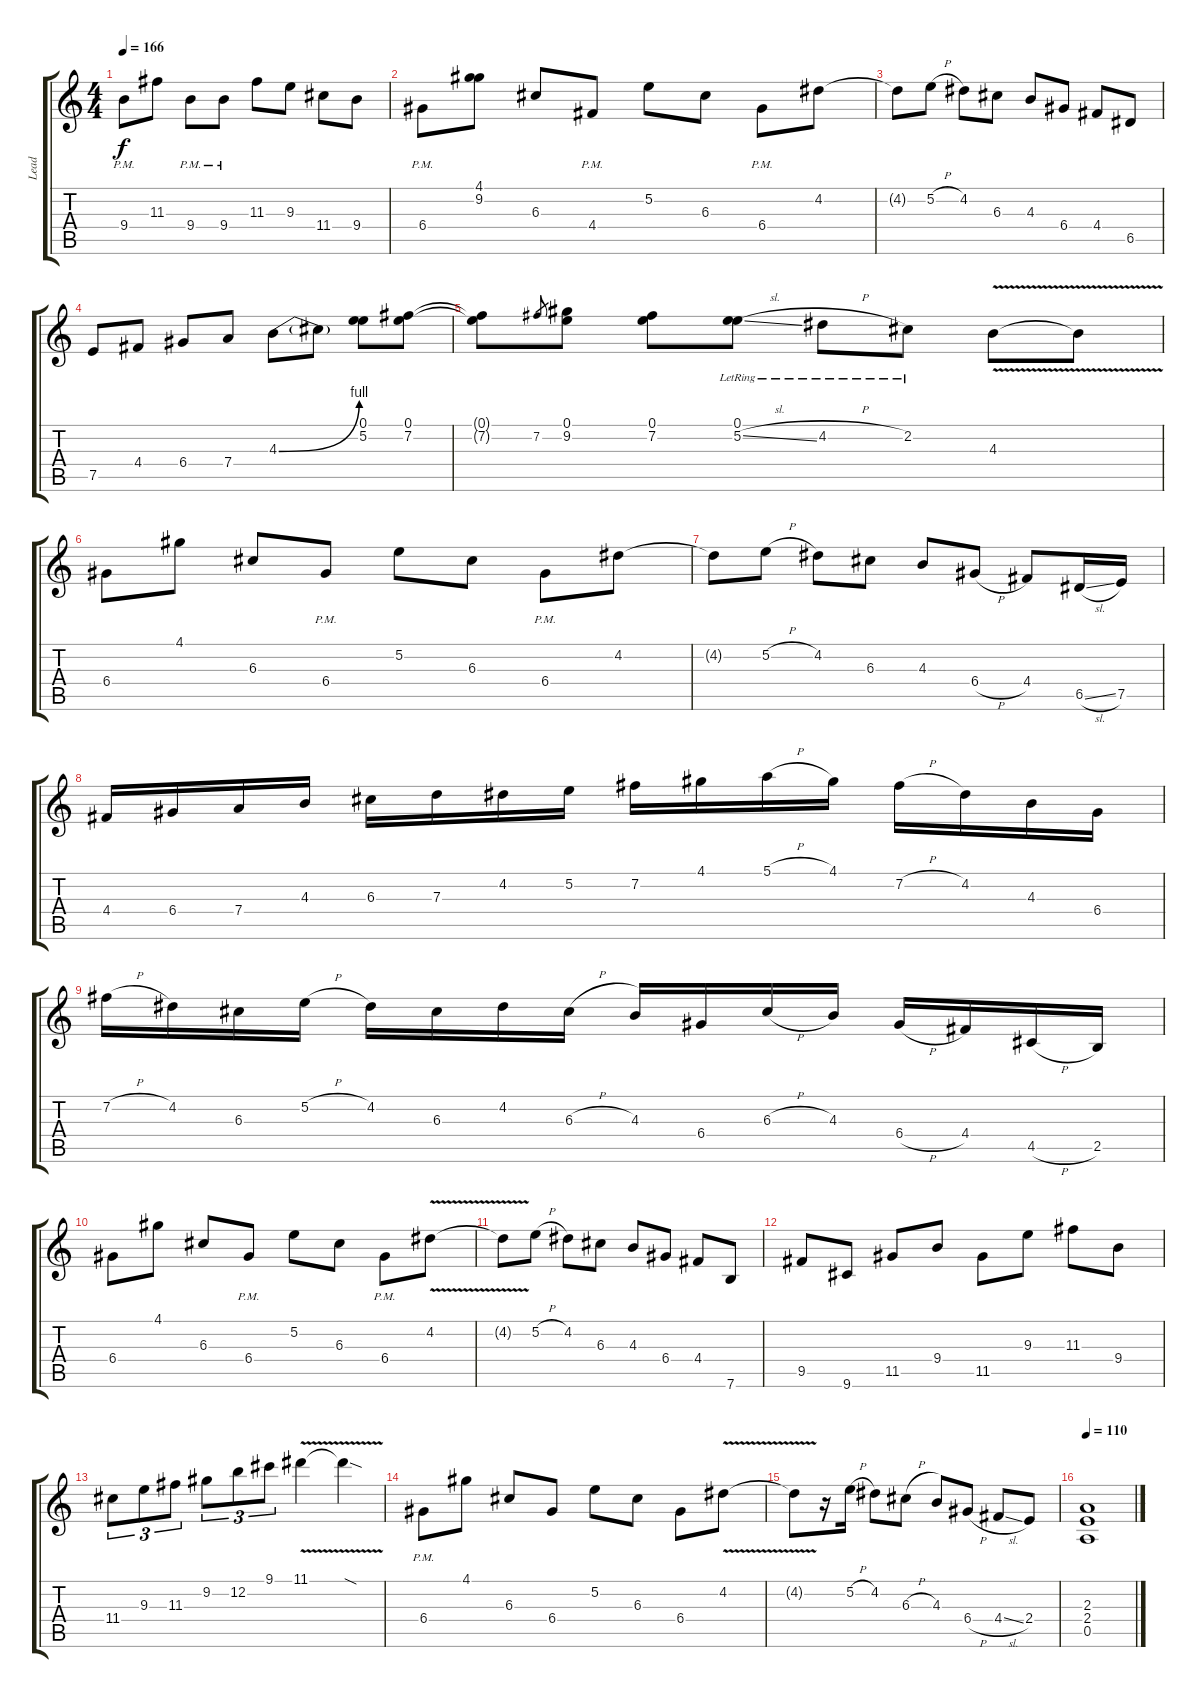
\track ("Lead" "Lead") {instrument distortionguitar}
\staff {score tabs}
\tuning (E4 B3 G3 D3 A2 E2) {hide}
\ts (4 4)
\tempo 166
\clef g2
\ks c
9.4{pm}.8{dy f} 11.3.8 9.4{pm}.8 9.4{pm}.8 11.3.8 9.3.8 11.4.8 9.4.8 |
6.4{pm}.8 (4.1 9.2).8 6.3.8 4.4{pm}.8 5.2.8 6.3.8 6.4{pm}.8 4.2.8 |
4.2{t}.8 5.2{h}.8 4.2.8 6.3.8 4.3.8 6.4.8 4.4.8 6.5.8 |
7.5.8 4.4.8 6.4.8 7.4.8 4.3{be (bend 0 0 60 4)}.8 4.3{t}.8 (0.1 5.2).8 (0.1 7.2).8 |
(0.1{t} 7.2{t}).8 7.2.8{gr} (0.1 9.2).8 (0.1 7.2).8 (0.1{lr} 5.2{sl lr}).8 4.2{h lr}.8 2.2{lr}.8 4.3{v}.8 4.3{t}.8 |
6.4.8 4.1.8 6.3.8 6.4{pm}.8 5.2.8 6.3.8 6.4{pm}.8 4.2.8 |
4.2{t}.8 5.2{h}.8 4.2.8 6.3.8 4.3.8 6.4{h}.8 4.4.8 6.5{sl}.16 7.5.16 |
4.4.16 6.4.16 7.4.16 4.3.16 6.3.16 7.3.16 4.2.16 5.2.16 7.2.16 4.1.16 5.1{h}.16 4.1.16 7.2{h}.16 4.2.16 4.3.16 6.4.16 |
7.2{h}.16 4.2.16 6.3.16 5.2{h}.16 4.2.16 6.3.16 4.2.16 6.3{h}.16 4.3.16 6.4.16 6.3{h}.16 4.3.16 6.4{h}.16 4.4.16 4.5{h}.16 2.5.16 |
6.4.8 4.1.8 6.3.8 6.4{pm}.8 5.2.8 6.3.8 6.4{pm}.8 4.2{v}.8 |
4.2{t}.8 5.2{h}.8 4.2.8 6.3.8 4.3.8 6.4.8 4.4.8 7.6.8 |
9.5.8 9.6.8 11.5.8 9.4.8 11.5.8 9.3.8 11.3.8 9.4.8 |
11.4.8{tu (3 2)} 9.3.8{tu (3 2)} 11.3.8{tu (3 2)} 9.2.8{tu (3 2)} 12.2.8{tu (3 2)} 9.1.8{tu (3 2)} 11.1{v}.4 11.1{sod t}.4 |
6.4{pm}.8 4.1.8 6.3.8 6.4.8 5.2.8 6.3.8 6.4.8 4.2{v}.8 |
4.2{t}.8 r.16 5.2{h}.16 4.2.8 6.3{h}.8 4.3.8 6.4{h}.8 4.4{sl}.8 2.4.8 |
\tempo 110
(2.3 2.4 0.5).1
